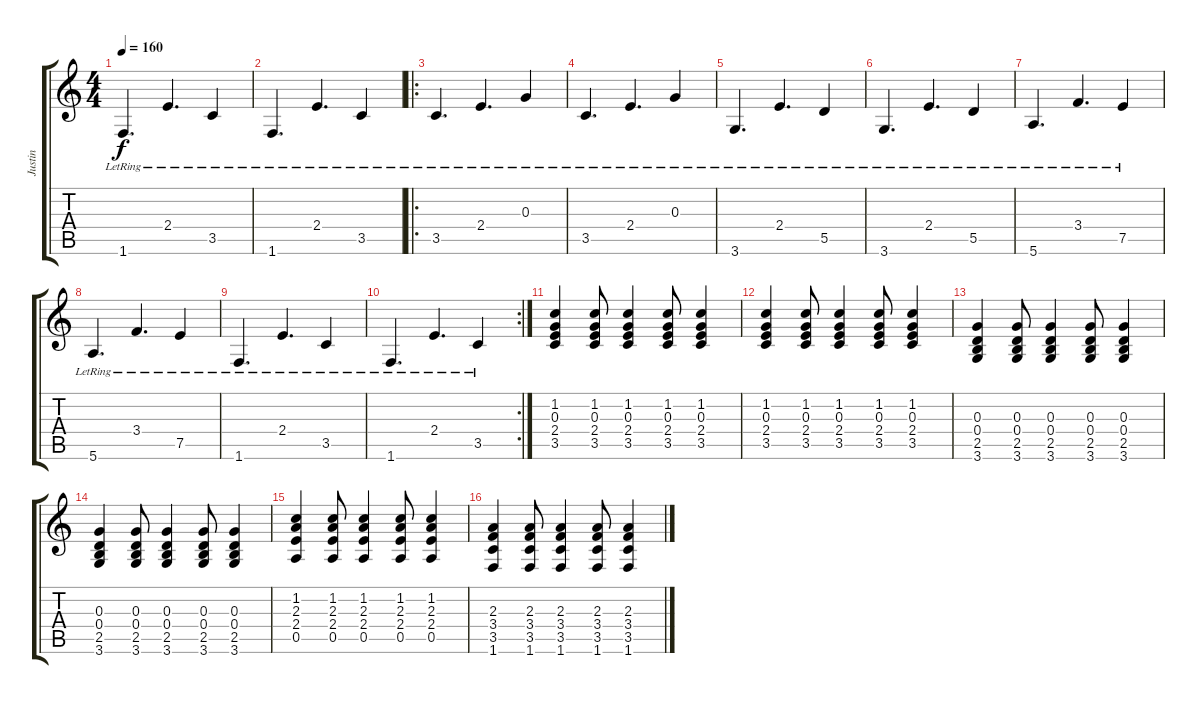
\track ("Justin" "Justin") {instrument acousticguitarsteel}
\staff {score tabs}
\tuning (E4 B3 G3 D3 A2 E2) {hide}
\ts (4 4)
\tempo 160
\clef g2
\ks c
1.6{lr}.4{d dy f} 2.4{lr}.4{d} 3.5{lr}.4 |
1.6{lr}.4{d} 2.4{lr}.4{d} 3.5{lr}.4 |
\ro
3.5{lr}.4{d} 2.4{lr}.4{d} 0.3{lr}.4 |
3.5{lr}.4{d} 2.4{lr}.4{d} 0.3{lr}.4 |
3.6{lr}.4{d} 2.4{lr}.4{d} 5.5{lr}.4 |
3.6{lr}.4{d} 2.4{lr}.4{d} 5.5{lr}.4 |
5.6{lr}.4{d} 3.4{lr}.4{d} 7.5{lr}.4 |
5.6{lr}.4{d} 3.4{lr}.4{d} 7.5{lr}.4 |
1.6{lr}.4{d} 2.4{lr}.4{d} 3.5{lr}.4 |
\rc 2
1.6{lr}.4{d} 2.4{lr}.4{d} 3.5{lr}.4 |
(1.2 0.3 2.4 3.5).4 (1.2 0.3 2.4 3.5).8 (1.2 0.3 2.4 3.5).4 (1.2 0.3 2.4 3.5).8 (1.2 0.3 2.4 3.5).4 |
(1.2 0.3 2.4 3.5).4 (1.2 0.3 2.4 3.5).8 (1.2 0.3 2.4 3.5).4 (1.2 0.3 2.4 3.5).8 (1.2 0.3 2.4 3.5).4 |
(0.3 0.4 2.5 3.6).4 (0.3 0.4 2.5 3.6).8 (0.3 0.4 2.5 3.6).4 (0.3 0.4 2.5 3.6).8 (0.3 0.4 2.5 3.6).4 |
(0.3 0.4 2.5 3.6).4 (0.3 0.4 2.5 3.6).8 (0.3 0.4 2.5 3.6).4 (0.3 0.4 2.5 3.6).8 (0.3 0.4 2.5 3.6).4 |
(1.2 2.3 2.4 0.5).4 (1.2 2.3 2.4 0.5).8 (1.2 2.3 2.4 0.5).4 (1.2 2.3 2.4 0.5).8 (1.2 2.3 2.4 0.5).4 |
(2.3 3.4 3.5 1.6).4 (2.3 3.4 3.5 1.6).8 (2.3 3.4 3.5 1.6).4 (2.3 3.4 3.5 1.6).8 (2.3 3.4 3.5 1.6).4
